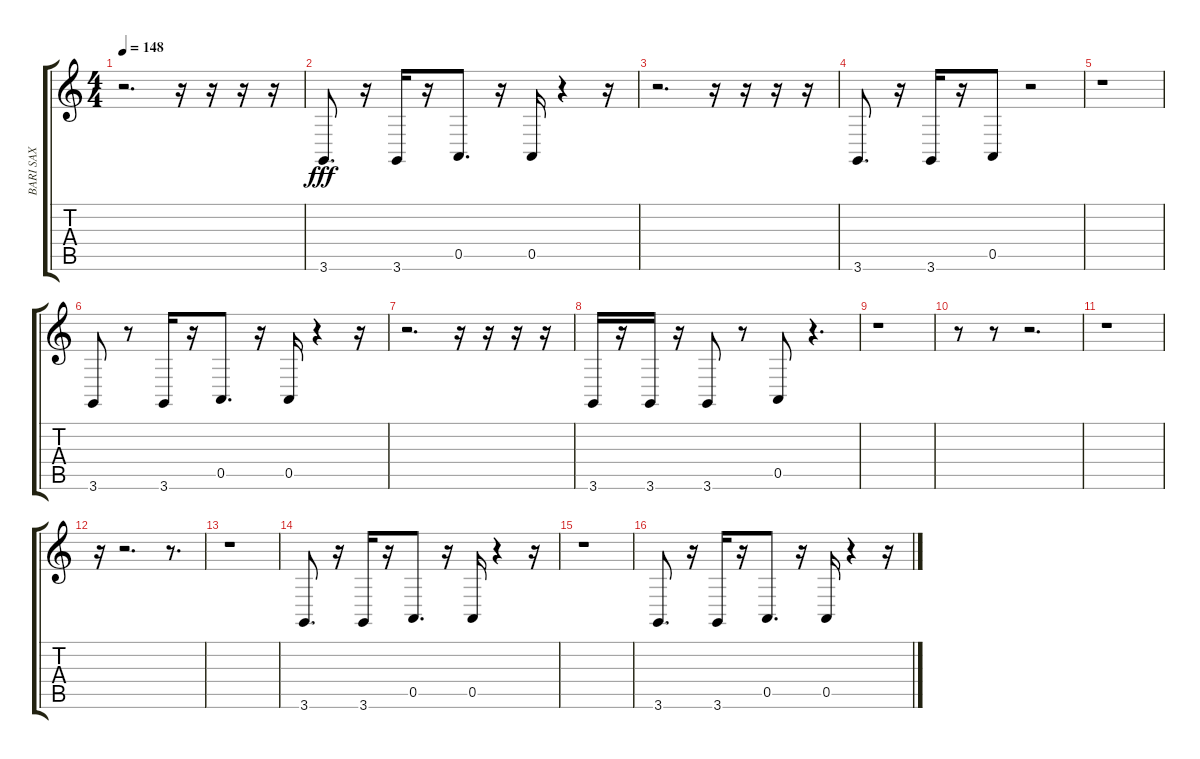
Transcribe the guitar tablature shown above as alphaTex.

\track ("BARI SAX" "BARI SAX") {instrument baritonesax}
\staff {score tabs}
\tuning (E4 B3 G3 D3 A2 E2) {hide}
\ts (4 4)
\tempo 148
\clef g2
\ks c
r.2{d dy fff} r.16 r.16 r.16 r.16 |
3.6.8{d} r.16 3.6.16 r.16 0.5.8{d} r.16 0.5.16 r.4 r.16 |
r.2{d} r.16 r.16 r.16 r.16 |
3.6.8{d} r.16 3.6.16 r.16 0.5.8 r.2 |
r.1 |
3.6.8 r.8 3.6.16 r.16 0.5.8{d} r.16 0.5.16 r.4 r.16 |
r.2{d} r.16 r.16 r.16 r.16 |
3.6.16 r.16 3.6.16 r.16 3.6.8 r.8 0.5.8 r.4{d} |
r.1 |
r.8 r.8 r.2{d} |
r.1 |
r.16 r.2{d} r.8{d} |
r.1 |
3.6.8{d} r.16 3.6.16 r.16 0.5.8{d} r.16 0.5.16 r.4 r.16 |
r.1 |
3.6.8{d} r.16 3.6.16 r.16 0.5.8{d} r.16 0.5.16 r.4 r.16
